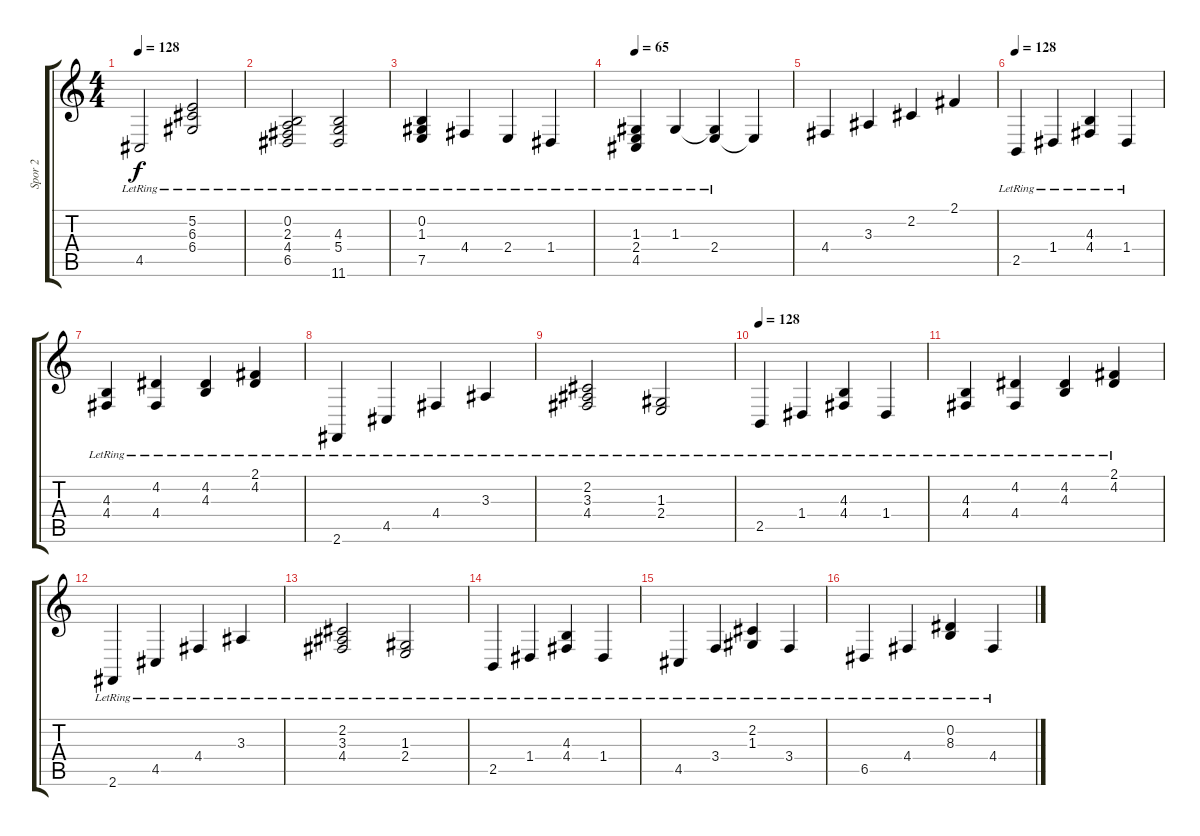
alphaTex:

\track ("Spor 2" "Spor 2") {instrument brightacousticpiano}
\staff {score tabs}
\tuning (E4 B3 G3 D3 A2 E2) {hide}
\ts (4 4)
\tempo 128
\clef g2
\ks c
4.5{lr}.2{dy f} (5.2{lr} 6.3{lr} 6.4{lr}).2 |
(0.2{lr} 2.3{lr} 4.4{lr} 6.5{lr}).2 (4.3{lr} 5.4{lr} 11.6{lr}).2 |
(0.2{lr} 1.3{lr} 7.5{lr}).4 4.4{lr}.4 2.4{lr}.4 1.4{lr}.4 |
\tempo 65
(1.3{lr} 2.4{lr} 4.5{lr}).4 1.3{lr}.4 (1.3{t} 2.4{lr}).4 2.4{t}.4 |
4.4.4 3.3.4 2.2.4 2.1.4 |
\tempo 128
2.5{lr}.4 1.4{lr}.4 (4.3{lr} 4.4{lr}).4 1.4{lr}.4 |
(4.3{lr} 4.4{lr}).4 (4.2{lr} 4.4{lr}).4 (4.2{lr} 4.3{lr}).4 (2.1{lr} 4.2{lr}).4 |
2.6{lr}.4 4.5{lr}.4 4.4{lr}.4 3.3{lr}.4 |
(2.2{lr} 3.3{lr} 4.4{lr}).2 (1.3{lr} 2.4{lr}).2 |
\tempo 128
2.5{lr}.4 1.4{lr}.4 (4.3{lr} 4.4{lr}).4 1.4{lr}.4 |
(4.3{lr} 4.4{lr}).4 (4.2{lr} 4.4{lr}).4 (4.2{lr} 4.3{lr}).4 (2.1{lr} 4.2{lr}).4 |
2.6{lr}.4 4.5{lr}.4 4.4{lr}.4 3.3{lr}.4 |
(2.2{lr} 3.3{lr} 4.4{lr}).2 (1.3{lr} 2.4{lr}).2 |
2.5{lr}.4 1.4{lr}.4 (4.3{lr} 4.4{lr}).4 1.4{lr}.4 |
4.5{lr}.4 3.4{lr}.4 (2.2{lr} 1.3{lr}).4 3.4{lr}.4 |
6.5{lr}.4 4.4{lr}.4 (0.2{lr} 8.3{lr}).4 4.4{lr}.4
